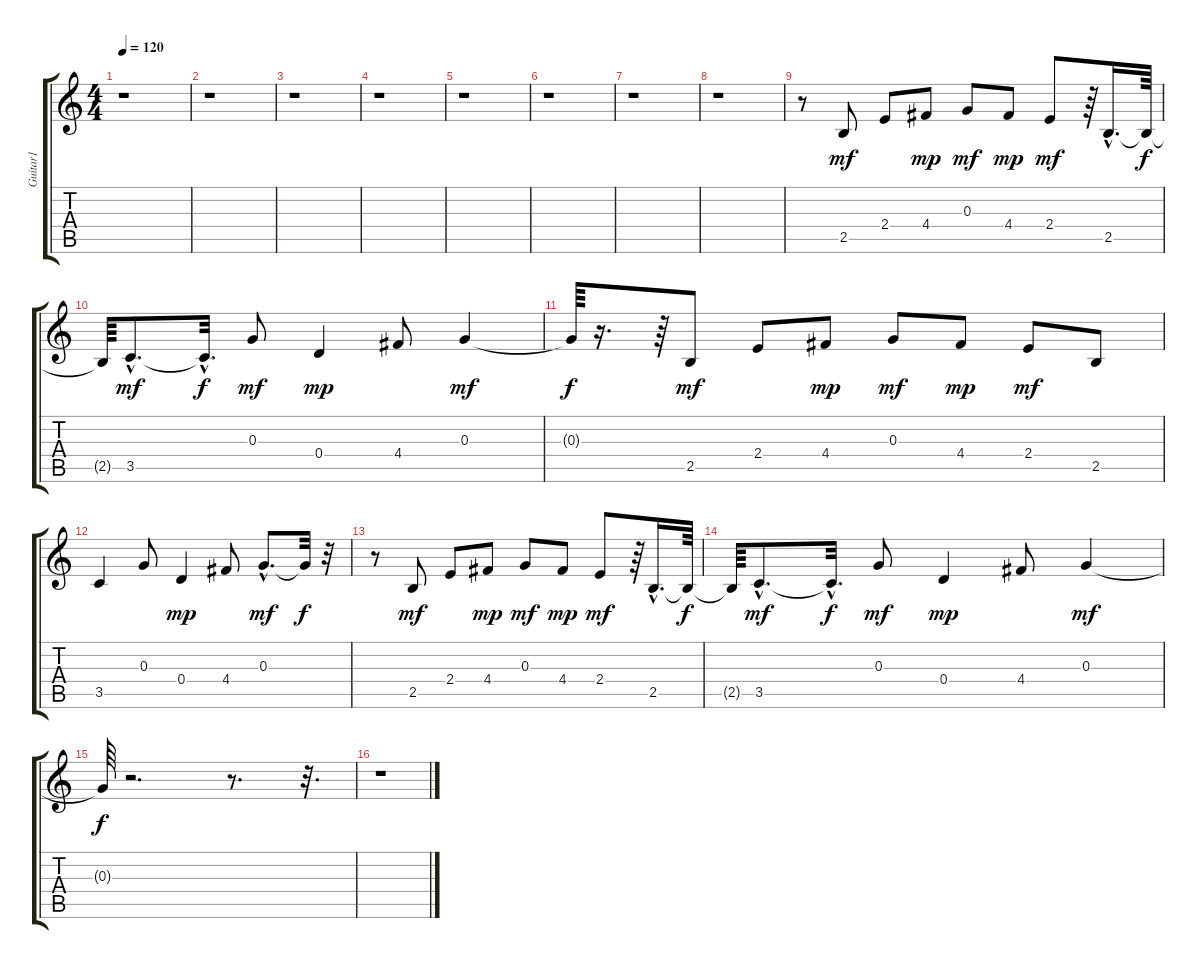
\track ("Guitar1" "Guitar1") {instrument electricguitarclean}
\staff {score tabs}
\tuning (E4 B3 G3 D3 A2 E2) {hide}
\ts (4 4)
\tempo 120
\clef g2
\ks c
r.1{dy f} |
r.1 |
r.1 |
r.1 |
r.1 |
r.1 |
r.1 |
r.1 |
r.8 2.5.8{dy mf} 2.4.8 4.4.8{dy mp} 0.3.8{dy mf} 4.4.8{dy mp} 2.4.8{dy mf} r.64 2.5{hac}.16{d} 2.5{t}.64{dy f} |
2.5{t}.64 3.5{hac}.8{d dy mf} 3.5{hac t}.32{d dy f} 0.3.8{dy mf} 0.4.4{dy mp} 4.4.8 0.3.4{dy mf} |
0.3{t}.64{dy f} r.16{d} r.64 2.5.8{dy mf} 2.4.8 4.4.8{dy mp} 0.3.8{dy mf} 4.4.8{dy mp} 2.4.8{dy mf} 2.5.8 |
3.5.4 0.3.8 0.4.4{dy mp} 4.4.8 0.3{hac}.8{d dy mf} 0.3{t}.32{dy f} r.32 |
r.8 2.5.8{dy mf} 2.4.8 4.4.8{dy mp} 0.3.8{dy mf} 4.4.8{dy mp} 2.4.8{dy mf} r.64 2.5{hac}.16{d} 2.5{t}.64{dy f} |
2.5{t}.64 3.5{hac}.8{d dy mf} 3.5{hac t}.32{d dy f} 0.3.8{dy mf} 0.4.4{dy mp} 4.4.8 0.3.4{dy mf} |
0.3{t}.64{dy f} r.2{d} r.8{d} r.32{d} |
r.1
